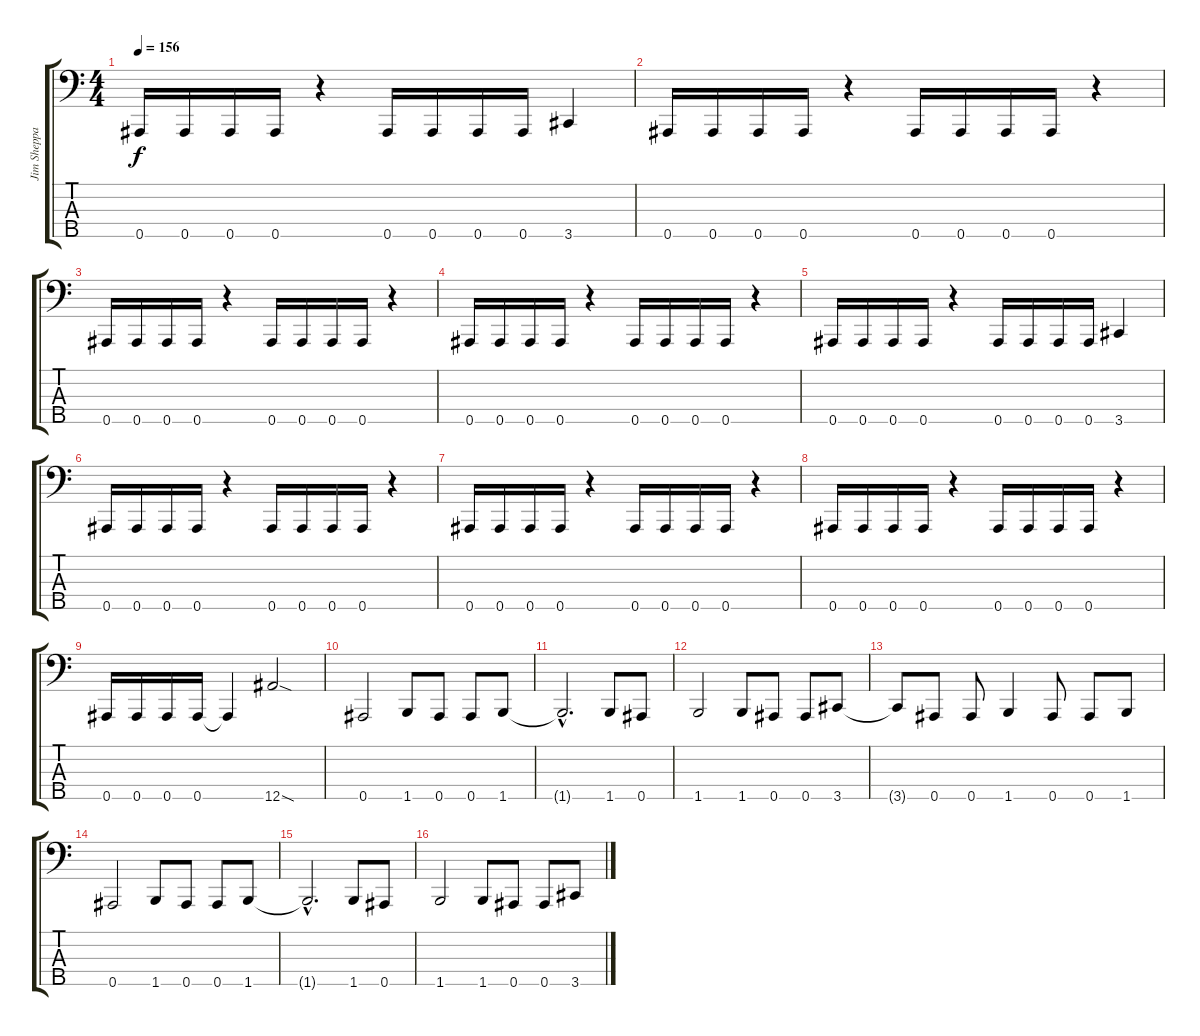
\track ("Jim Sheppard" "Jim Sheppa") {instrument electricbasspick}
\staff {score tabs}
\tuning (Gb2 Db2 Ab1 Eb1 Bb0) {hide}
\ts (4 4)
\tempo 156
\clef f4
\ks c
0.5.16{dy f} 0.5.16 0.5.16 0.5.16 r.4 0.5.16 0.5.16 0.5.16 0.5.16 3.5.4 |
0.5.16 0.5.16 0.5.16 0.5.16 r.4 0.5.16 0.5.16 0.5.16 0.5.16 r.4 |
0.5.16 0.5.16 0.5.16 0.5.16 r.4 0.5.16 0.5.16 0.5.16 0.5.16 r.4 |
0.5.16 0.5.16 0.5.16 0.5.16 r.4 0.5.16 0.5.16 0.5.16 0.5.16 r.4 |
0.5.16 0.5.16 0.5.16 0.5.16 r.4 0.5.16 0.5.16 0.5.16 0.5.16 3.5.4 |
0.5.16 0.5.16 0.5.16 0.5.16 r.4 0.5.16 0.5.16 0.5.16 0.5.16 r.4 |
0.5.16 0.5.16 0.5.16 0.5.16 r.4 0.5.16 0.5.16 0.5.16 0.5.16 r.4 |
0.5.16 0.5.16 0.5.16 0.5.16 r.4 0.5.16 0.5.16 0.5.16 0.5.16 r.4 |
0.5.16 0.5.16 0.5.16 0.5.16 0.5{t}.4 12.5{sod}.2 |
\section ("" "")
0.5.2 1.5.8 0.5.8 0.5.8 1.5.8 |
1.5{hac t}.2{d} 1.5.8 0.5.8 |
1.5.2 1.5.8 0.5.8 0.5.8 3.5.8 |
3.5{t}.8 0.5.8 0.5.8 1.5.4 0.5.8 0.5.8 1.5.8 |
0.5.2 1.5.8 0.5.8 0.5.8 1.5.8 |
1.5{hac t}.2{d} 1.5.8 0.5.8 |
1.5.2 1.5.8 0.5.8 0.5.8 3.5.8
